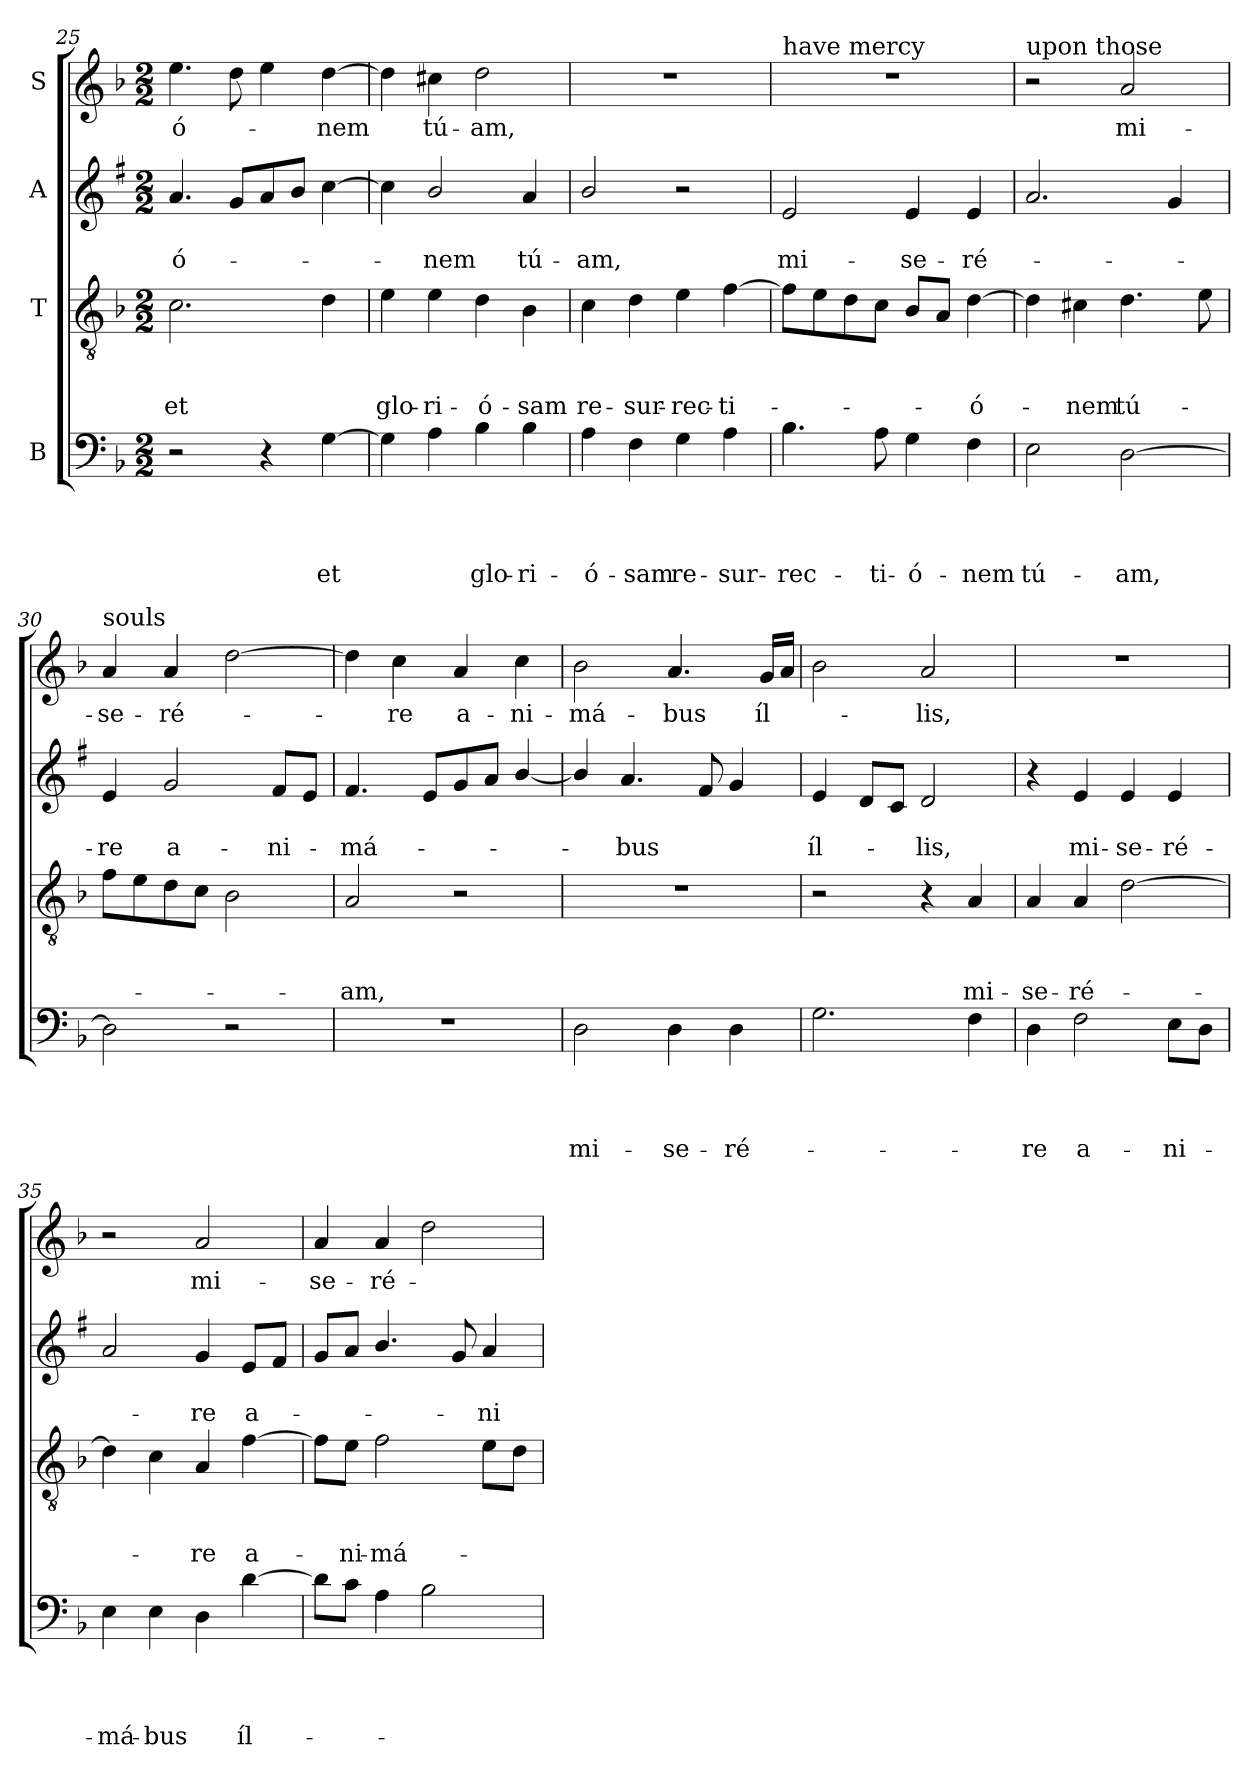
**kern	**text	**text	**text	**text	**kern	**text	**text	**text	**kern	**text	**text	**kern	**text
*part4	*part4	*part4	*part4	*part4	*part3	*part3	*part3	*part3	*part2	*part2	*part2	*part1	*part1
*staff4	*staff4	*staff4	*staff4	*staff4	*staff3	*staff3	*staff3	*staff3	*staff2	*staff2	*staff2	*staff1	*staff1
*I"B	*	*	*	*	*I"T	*	*	*	*I"A	*	*	*I"S	*
*clefF4	*	*	*	*	*clefGv2	*	*	*	*clefG2	*	*	*clefG2	*
*	*	*	*	*	*	*	*	*	*ITrd1c2	*	*	*	*
*k[b-]	*	*	*	*	*k[b-]	*	*	*	*k[b-]	*	*	*k[b-]	*
*F:	*	*	*	*	*F:	*	*	*	*F:	*	*	*F:	*
*M2/2	*	*	*	*	*M2/2	*	*	*	*M2/2	*	*	*M2/2	*
=25	=25	=25	=25	=25	=25	=25	=25	=25	=25	=25	=25	=25	=25
!	!	!	!	!	!	!	!	!LO:LY:b	!	!	!LO:LY:b	!	!LO:LY:b
2r	.	.	.	.	2.c\	.	.	et	4.g/	.	-ó-	4.ee\	-ó-
.	.	.	.	.	.	.	.	.	8f/L	.	.	8dd\	.
4r	.	.	.	.	.	.	.	.	8g/	.	.	4ee\	.
.	.	.	.	.	.	.	.	.	8a/J	.	.	.	.
!	!	!	!	!LO:LY:b	!	!	!	!	!	!	!	!	!LO:LY:b
[4G\	.	.	.	et	4d\	.	.	.	[4b-\	.	.	[4dd\	-nem
=26	=26	=26	=26	=26	=26	=26	=26	=26	=26	=26	=26	=26	=26
!	!	!	!	!	!	!	!	!LO:LY:b	!	!	!	!	!
4G\]	.	.	.	.	4e\	.	.	glo-	4b-\]	.	.	4dd\]	.
!	!	!	!	!	!	!	!	!LO:LY:b	!	!	!LO:LY:b	!	!LO:LY:b
4A\	.	.	.	.	4e\	.	.	-ri-	2a/	.	-nem	4cc#\	tú-
!	!	!	!	!LO:LY:b	!	!	!	!LO:LY:b	!	!	!	!	!LO:LY:b
4B-\	.	.	.	glo-	4d\	.	.	-ó-	.	.	.	2dd\	-am,
!	!	!	!	!LO:LY:b	!	!	!	!LO:LY:b	!	!	!LO:LY:b	!	!
4B-\	.	.	.	-ri-	4B-\	.	.	-sam	4g/	.	tú-	.	.
!!LO:LB:g=z
=27	=27	=27	=27	=27	=27	=27	=27	=27	=27	=27	=27	=27	=27
!	!	!	!	!LO:LY:b	!	!	!	!LO:LY:b	!	!	!LO:LY:b	!	!
4A\	.	.	.	-ó-	4c\	.	.	re-	2a/	.	-am,	1r	.
!	!	!	!	!LO:LY:b	!	!	!	!LO:LY:b	!	!	!	!	!
4F\	.	.	.	-sam	4d\	.	.	-sur-	.	.	.	.	.
!	!	!	!	!LO:LY:b	!	!	!	!LO:LY:b	!	!	!	!	!
4G\	.	.	.	re-	4e\	.	.	-rec-	2r	.	.	.	.
!	!	!	!	!LO:LY:b	!	!	!	!LO:LY:b	!	!	!	!	!
4A\	.	.	.	-sur-	[4f\	.	.	-ti-	.	.	.	.	.
=28	=28	=28	=28	=28	=28	=28	=28	=28	=28	=28	=28	=28	=28
!	!	!	!	!	!	!	!	!	!	!	!	!LO:TX:a:t=have mercy	!
!	!	!	!	!LO:LY:b	!	!	!	!	!	!	!LO:LY:b	!	!
4.B-\	.	.	.	-rec-	8f\L]	.	.	.	2d/	.	mi-	1r	.
.	.	.	.	.	8e\	.	.	.	.	.	.	.	.
.	.	.	.	.	8d\	.	.	.	.	.	.	.	.
!	!	!	!	!LO:LY:b	!	!	!	!	!	!	!	!	!
8A\	.	.	.	-ti-	8c\J	.	.	.	.	.	.	.	.
!	!	!	!	!LO:LY:b	!	!	!	!	!	!	!LO:LY:b	!	!
4G\	.	.	.	-ó-	8B-/L	.	.	.	4d/	.	-se-	.	.
.	.	.	.	.	8A/J	.	.	.	.	.	.	.	.
!	!	!	!	!LO:LY:b	!	!	!	!LO:LY:b	!	!	!LO:LY:b	!	!
4F\	.	.	.	-nem	[4d\	.	.	-ó-	4d/	.	-ré-	.	.
=29	=29	=29	=29	=29	=29	=29	=29	=29	=29	=29	=29	=29	=29
!	!	!	!	!	!	!	!	!	!	!	!	!LO:TX:a:t=upon those	!
!	!	!	!	!LO:LY:b	!	!	!	!	!	!	!	!	!
2E\	.	.	.	tú-	4d\]	.	.	.	2.g/	.	.	2r	.
!	!	!	!	!	!	!	!	!LO:LY:b	!	!	!	!	!
.	.	.	.	.	4c#\	.	.	-nem	.	.	.	.	.
!	!	!	!	!LO:LY:b	!	!	!	!LO:LY:b	!	!	!	!	!LO:LY:b
[2D\	.	.	.	-am,	4.d\	.	.	tú-	.	.	.	2a/	mi-
.	.	.	.	.	.	.	.	.	4f/	.	.	.	.
.	.	.	.	.	8e\	.	.	.	.	.	.	.	.
=30	=30	=30	=30	=30	=30	=30	=30	=30	=30	=30	=30	=30	=30
!	!	!	!	!	!	!	!	!	!	!	!	!LO:TX:a:t=souls	!
!	!	!	!	!	!	!	!	!	!	!	!LO:LY:b	!	!LO:LY:b
2D\]	.	.	.	.	8f\L	.	.	.	4d/	.	-re	4a/	-se-
.	.	.	.	.	8e\	.	.	.	.	.	.	.	.
!	!	!	!	!	!	!	!	!	!	!	!LO:LY:b	!	!LO:LY:b
.	.	.	.	.	8d\	.	.	.	2f/	.	a-	4a/	-ré-
.	.	.	.	.	8c\J	.	.	.	.	.	.	.	.
2r	.	.	.	.	2B-\	.	.	.	.	.	.	[2dd\	.
!	!	!	!	!	!	!	!	!	!	!	!LO:LY:b	!	!
.	.	.	.	.	.	.	.	.	8e/L	.	-ni-	.	.
.	.	.	.	.	.	.	.	.	8d/J	.	.	.	.
=31	=31	=31	=31	=31	=31	=31	=31	=31	=31	=31	=31	=31	=31
!	!	!	!	!	!	!	!	!LO:LY:b	!	!	!LO:LY:b	!	!
1r	.	.	.	.	2A/	.	.	-am,	4.e/	.	-má-	4dd\]	.
!	!	!	!	!	!	!	!	!	!	!	!	!	!LO:LY:b
.	.	.	.	.	.	.	.	.	.	.	.	4cc\	-re
.	.	.	.	.	.	.	.	.	8d/L	.	.	.	.
!	!	!	!	!	!	!	!	!	!	!	!	!	!LO:LY:b
.	.	.	.	.	2r	.	.	.	8f/	.	.	4a/	a-
.	.	.	.	.	.	.	.	.	8g/J	.	.	.	.
!	!	!	!	!	!	!	!	!	!	!	!	!	!LO:LY:b
.	.	.	.	.	.	.	.	.	[4a/	.	.	4cc\	-ni-
!!LO:PB:g=z
=32	=32	=32	=32	=32	=32	=32	=32	=32	=32	=32	=32	=32	=32
!	!	!	!	!LO:LY:b	!	!	!	!	!	!	!	!	!LO:LY:b
2D\	.	.	.	mi-	1r	.	.	.	4a/]	.	.	2b-\	-má-
!	!	!	!	!	!	!	!	!	!	!	!LO:LY:b	!	!
.	.	.	.	.	.	.	.	.	4.g/	.	-bus	.	.
!	!	!	!	!LO:LY:b	!	!	!	!	!	!	!	!	!LO:LY:b
4D\	.	.	.	-se-	.	.	.	.	.	.	.	4.a/	-bus
.	.	.	.	.	.	.	.	.	8e/	.	.	.	.
!	!	!	!	!LO:LY:b	!	!	!	!	!	!	!	!	!
4D\	.	.	.	-ré-	.	.	.	.	4f/	.	.	.	.
!	!	!	!	!	!	!	!	!	!	!	!	!	!LO:LY:b
.	.	.	.	.	.	.	.	.	.	.	.	16g/LL	íl-
.	.	.	.	.	.	.	.	.	.	.	.	16a/JJ	.
=33	=33	=33	=33	=33	=33	=33	=33	=33	=33	=33	=33	=33	=33
!	!	!	!	!	!	!	!	!	!	!	!LO:LY:b	!	!
2.G\	.	.	.	.	2r	.	.	.	4d/	.	íl-	2b-\	.
.	.	.	.	.	.	.	.	.	8c/L	.	.	.	.
.	.	.	.	.	.	.	.	.	8B-/J	.	.	.	.
!	!	!	!	!	!	!	!	!	!	!	!LO:LY:b	!	!LO:LY:b
.	.	.	.	.	4r	.	.	.	2c/	.	-lis,	2a/	-lis,
!	!	!	!	!	!	!	!	!LO:LY:b	!	!	!	!	!
4F\	.	.	.	.	4A/	.	.	mi-	.	.	.	.	.
=34	=34	=34	=34	=34	=34	=34	=34	=34	=34	=34	=34	=34	=34
!	!	!	!	!LO:LY:b	!	!	!	!LO:LY:b	!	!	!	!	!
4D\	.	.	.	-re	4A/	.	.	-se-	4r	.	.	1r	.
!	!	!	!	!LO:LY:b	!	!	!	!LO:LY:b	!	!	!LO:LY:b	!	!
2F\	.	.	.	a-	4A/	.	.	-ré-	4d/	.	mi-	.	.
!	!	!	!	!	!	!	!	!	!	!	!LO:LY:b	!	!
.	.	.	.	.	[2d\	.	.	.	4d/	.	-se-	.	.
!	!	!	!	!LO:LY:b	!	!	!	!	!	!	!LO:LY:b	!	!
8E\L	.	.	.	-ni-	.	.	.	.	4d/	.	-ré-	.	.
8D\J	.	.	.	.	.	.	.	.	.	.	.	.	.
=35	=35	=35	=35	=35	=35	=35	=35	=35	=35	=35	=35	=35	=35
!	!	!	!	!LO:LY:b	!	!	!	!	!	!	!	!	!
4E\	.	.	.	-má-	4d\]	.	.	.	2g/	.	.	2r	.
!	!	!	!	!LO:LY:b	!	!	!	!	!	!	!	!	!
4E\	.	.	.	-bus	4c\	.	.	.	.	.	.	.	.
!	!	!	!	!	!	!	!	!LO:LY:b	!	!	!LO:LY:b	!	!LO:LY:b
4D\	.	.	.	.	4A/	.	.	-re	4f/	.	-re	2a/	mi-
!	!	!	!	!LO:LY:b	!	!	!	!LO:LY:b	!	!	!LO:LY:b	!	!
[4d\	.	.	.	íl-	[4f\	.	.	a-	8d/L	.	a-	.	.
.	.	.	.	.	.	.	.	.	8e/J	.	.	.	.
=36	=36	=36	=36	=36	=36	=36	=36	=36	=36	=36	=36	=36	=36
!	!	!	!	!	!	!	!	!	!	!	!	!	!LO:LY:b
8d\L]	.	.	.	.	8f\L]	.	.	.	8f/L	.	.	4a/	-se-
!	!	!	!	!	!	!	!	!LO:LY:b	!	!	!	!	!
8c\J	.	.	.	.	8e\J	.	.	-ni-	8g/J	.	.	.	.
!	!	!	!	!	!	!	!	!LO:LY:b	!	!	!	!	!LO:LY:b
4A\	.	.	.	.	2f\	.	.	-má-	4.a/	.	.	4a/	-ré-
2B-\	.	.	.	.	.	.	.	.	.	.	.	2dd\	.
.	.	.	.	.	.	.	.	.	8f/	.	.	.	.
!	!	!	!	!	!	!	!	!	!	!	!LO:LY:b	!	!
.	.	.	.	.	8e\L	.	.	.	4g/	.	-ni-	.	.
.	.	.	.	.	8d\J	.	.	.	.	.	.	.	.
=	=	=	=	=	=	=	=	=	=	=	=	=	=
*-	*-	*-	*-	*-	*-	*-	*-	*-	*-	*-	*-	*-	*-
